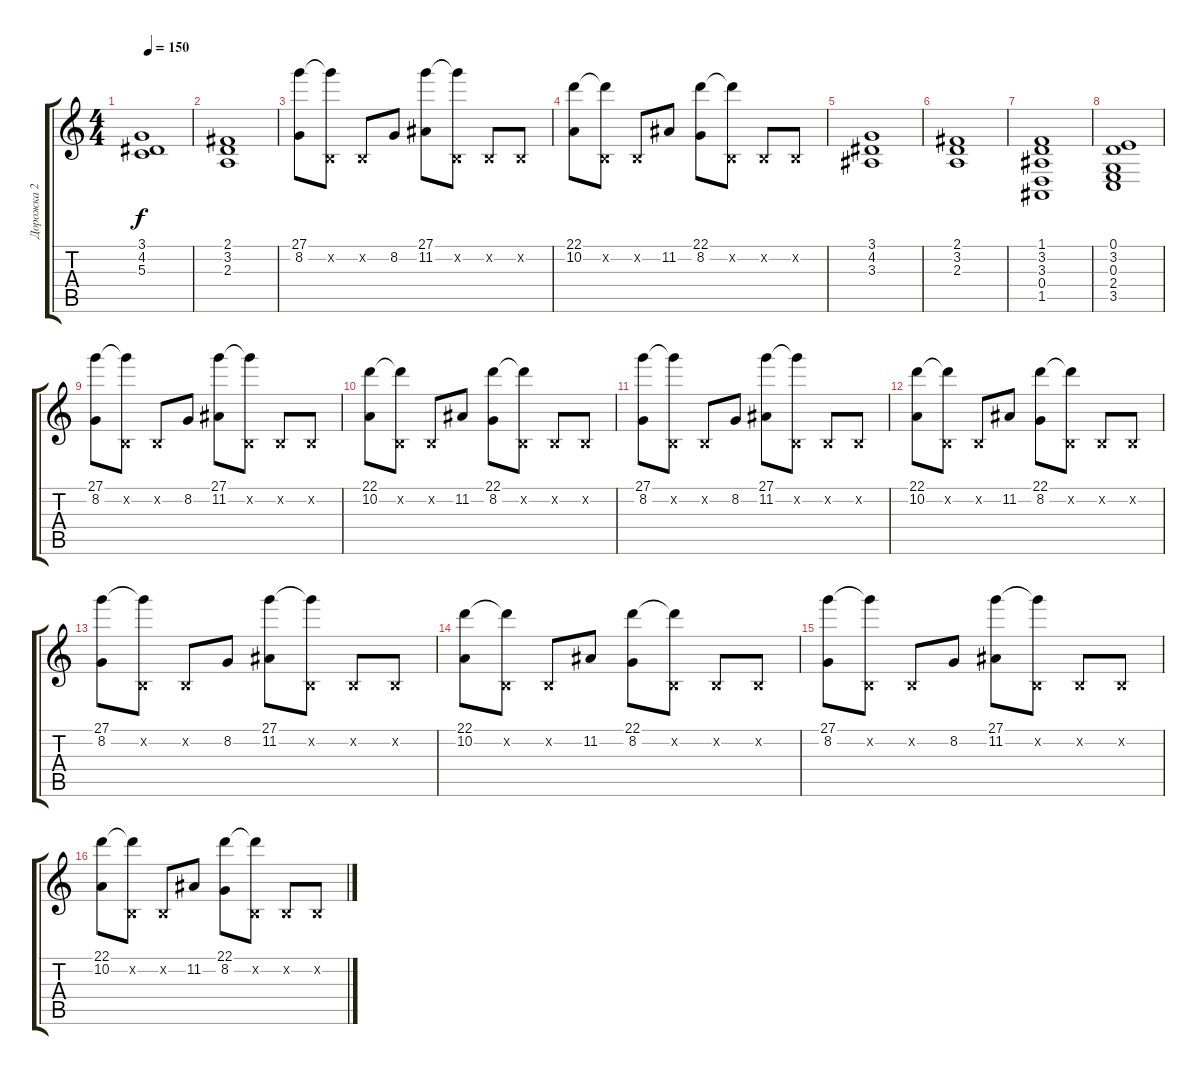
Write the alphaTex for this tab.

\track ("Дорожка 2" "Дорожка 2") {instrument stringensemble1}
\staff {score tabs}
\tuning (E4 B3 G3 D3 A2 E2) {hide}
\ts (4 4)
\tempo 150
\clef g2
\ks c
(3.1 4.2 5.3).1{dy f} |
(2.1 3.2 2.3).1 |
(27.1 8.2).8 (27.1{t} 0.2{x}).8 0.2{x}.8 8.2.8 (27.1 11.2).8 (27.1{t} 0.2{x}).8 0.2{x}.8 0.2{x}.8 |
(22.1 10.2).8 (22.1{t} 0.2{x}).8 0.2{x}.8 11.2.8 (22.1 8.2).8 (22.1{t} 0.2{x}).8 0.2{x}.8 0.2{x}.8 |
(3.1 4.2 3.3).1 |
(2.1 3.2 2.3).1 |
(1.1 3.2 3.3 0.4 1.5).1 |
(0.1 3.2 0.3 2.4 3.5).1 |
(27.1 8.2).8 (27.1{t} 0.2{x}).8 0.2{x}.8 8.2.8 (27.1 11.2).8 (27.1{t} 0.2{x}).8 0.2{x}.8 0.2{x}.8 |
(22.1 10.2).8 (22.1{t} 0.2{x}).8 0.2{x}.8 11.2.8 (22.1 8.2).8 (22.1{t} 0.2{x}).8 0.2{x}.8 0.2{x}.8 |
(27.1 8.2).8 (27.1{t} 0.2{x}).8 0.2{x}.8 8.2.8 (27.1 11.2).8 (27.1{t} 0.2{x}).8 0.2{x}.8 0.2{x}.8 |
(22.1 10.2).8 (22.1{t} 0.2{x}).8 0.2{x}.8 11.2.8 (22.1 8.2).8 (22.1{t} 0.2{x}).8 0.2{x}.8 0.2{x}.8 |
(27.1 8.2).8 (27.1{t} 0.2{x}).8 0.2{x}.8 8.2.8 (27.1 11.2).8 (27.1{t} 0.2{x}).8 0.2{x}.8 0.2{x}.8 |
(22.1 10.2).8 (22.1{t} 0.2{x}).8 0.2{x}.8 11.2.8 (22.1 8.2).8 (22.1{t} 0.2{x}).8 0.2{x}.8 0.2{x}.8 |
(27.1 8.2).8 (27.1{t} 0.2{x}).8 0.2{x}.8 8.2.8 (27.1 11.2).8 (27.1{t} 0.2{x}).8 0.2{x}.8 0.2{x}.8 |
(22.1 10.2).8 (22.1{t} 0.2{x}).8 0.2{x}.8 11.2.8 (22.1 8.2).8 (22.1{t} 0.2{x}).8 0.2{x}.8 0.2{x}.8
